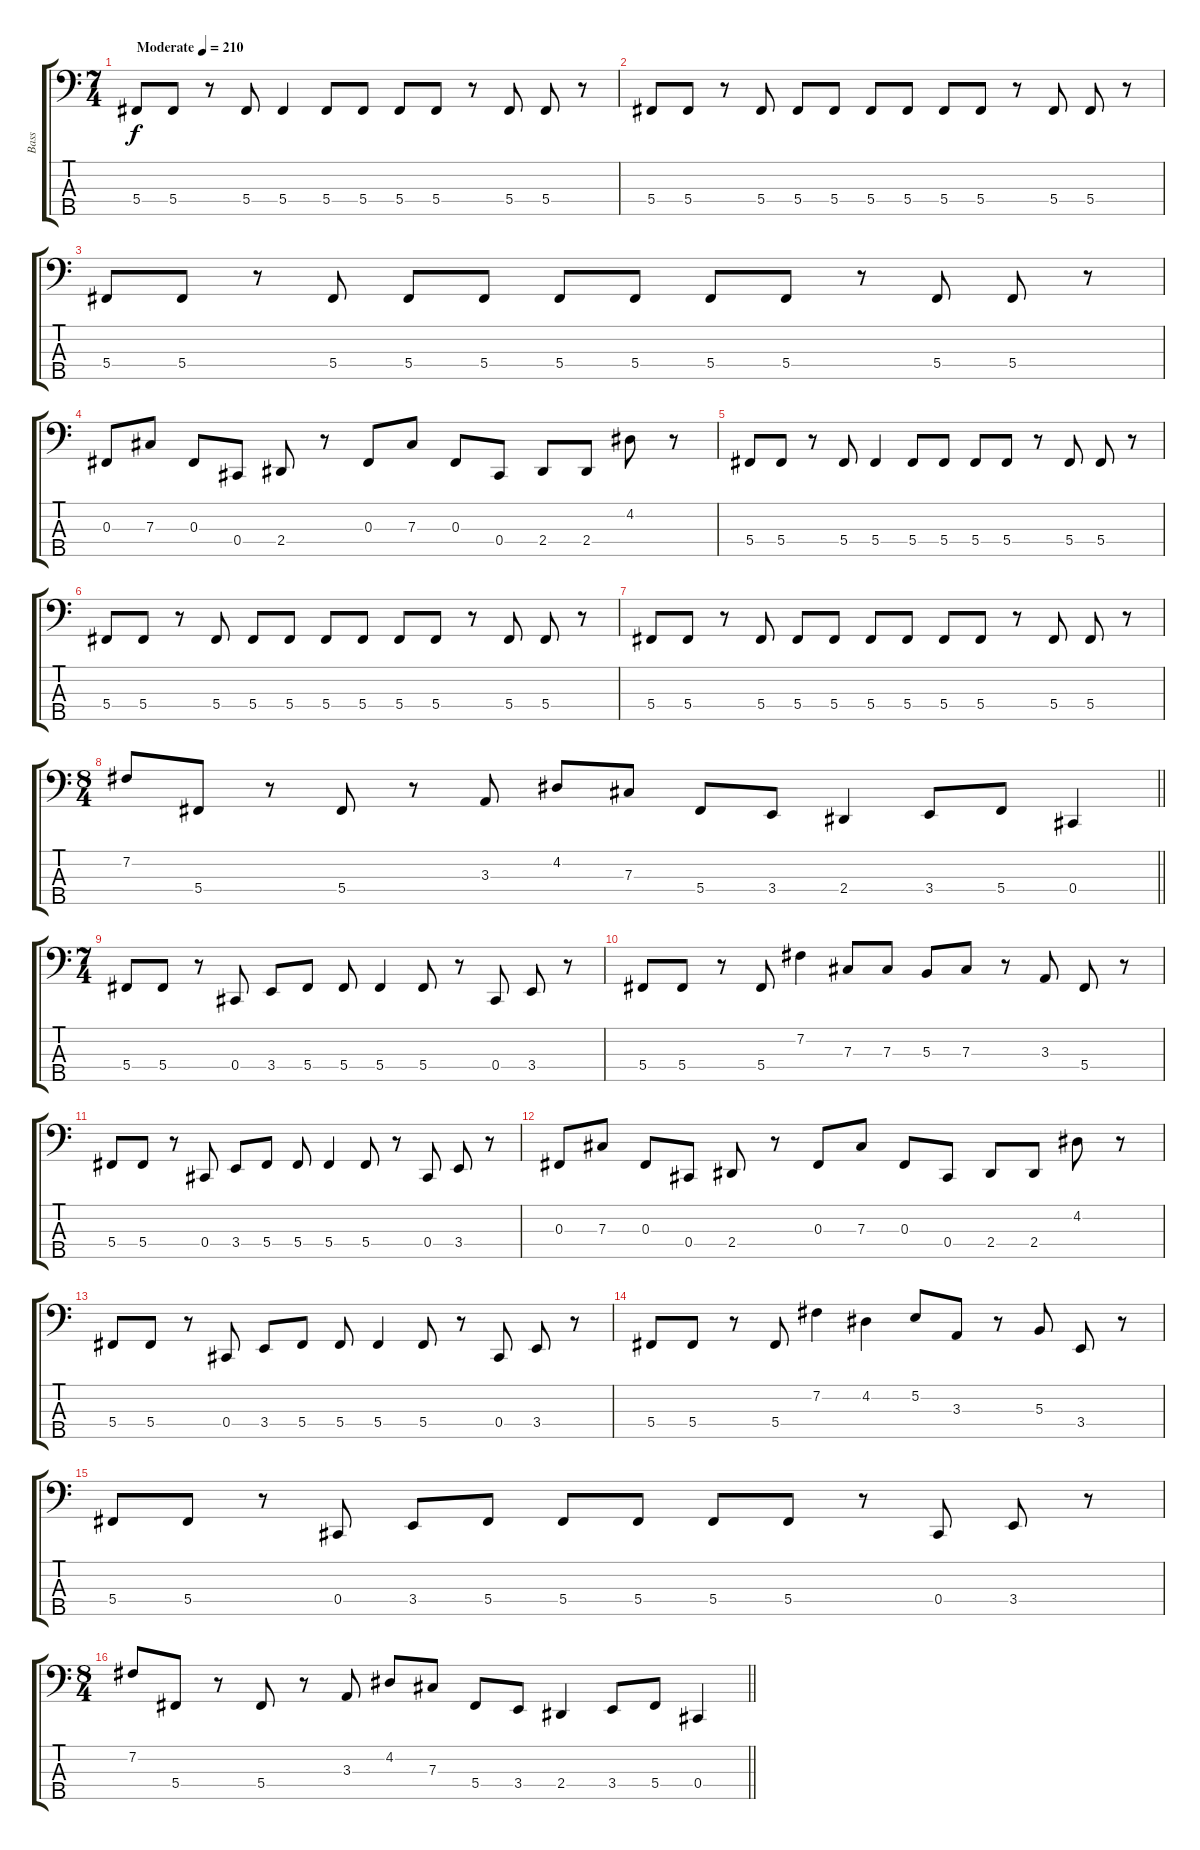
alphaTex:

\track ("Bass" "Bass") {instrument electricbassfinger}
\staff {score tabs}
\tuning (E2 B1 Gb1 Db1 Ab0) {hide}
\ts (7 4)
\tempo (210 "Moderate")
\clef f4
\ks c
5.4.8{dy f instrument electricbassfinger} 5.4.8 r.8 5.4.8 5.4.4 5.4.8 5.4.8 5.4.8 5.4.8 r.8 5.4.8 5.4.8 r.8 |
5.4.8 5.4.8 r.8 5.4.8 5.4.8 5.4.8 5.4.8 5.4.8 5.4.8 5.4.8 r.8 5.4.8 5.4.8 r.8 |
5.4.8 5.4.8 r.8 5.4.8 5.4.8 5.4.8 5.4.8 5.4.8 5.4.8 5.4.8 r.8 5.4.8 5.4.8 r.8 |
0.3.8 7.3.8 0.3.8 0.4.8 2.4.8 r.8 0.3.8 7.3.8 0.3.8 0.4.8 2.4.8 2.4.8 4.2.8 r.8 |
5.4.8 5.4.8 r.8 5.4.8 5.4.4 5.4.8 5.4.8 5.4.8 5.4.8 r.8 5.4.8 5.4.8 r.8 |
5.4.8 5.4.8 r.8 5.4.8 5.4.8 5.4.8 5.4.8 5.4.8 5.4.8 5.4.8 r.8 5.4.8 5.4.8 r.8 |
5.4.8 5.4.8 r.8 5.4.8 5.4.8 5.4.8 5.4.8 5.4.8 5.4.8 5.4.8 r.8 5.4.8 5.4.8 r.8 |
\ts (8 4)
\barLineRight lightlight
7.2.8 5.4.8 r.8 5.4.8 r.8 3.3.8 4.2.8 7.3.8 5.4.8 3.4.8 2.4.4 3.4.8 5.4.8 0.4.4 |
\ts (7 4)
5.4.8 5.4.8 r.8 0.4.8 3.4.8 5.4.8 5.4.8 5.4.4 5.4.8 r.8 0.4.8 3.4.8 r.8 |
5.4.8 5.4.8 r.8 5.4.8 7.2.4 7.3.8 7.3.8 5.3.8 7.3.8 r.8 3.3.8 5.4.8 r.8 |
5.4.8 5.4.8 r.8 0.4.8 3.4.8 5.4.8 5.4.8 5.4.4 5.4.8 r.8 0.4.8 3.4.8 r.8 |
0.3.8 7.3.8 0.3.8 0.4.8 2.4.8 r.8 0.3.8 7.3.8 0.3.8 0.4.8 2.4.8 2.4.8 4.2.8 r.8 |
5.4.8 5.4.8 r.8 0.4.8 3.4.8 5.4.8 5.4.8 5.4.4 5.4.8 r.8 0.4.8 3.4.8 r.8 |
5.4.8 5.4.8 r.8 5.4.8 7.2.4 4.2.4 5.2.8 3.3.8 r.8 5.3.8 3.4.8 r.8 |
5.4.8 5.4.8 r.8 0.4.8 3.4.8 5.4.8 5.4.8 5.4.8 5.4.8 5.4.8 r.8 0.4.8 3.4.8 r.8 |
\ts (8 4)
\barLineRight lightlight
7.2.8 5.4.8 r.8 5.4.8 r.8 3.3.8 4.2.8 7.3.8 5.4.8 3.4.8 2.4.4 3.4.8 5.4.8 0.4.4
